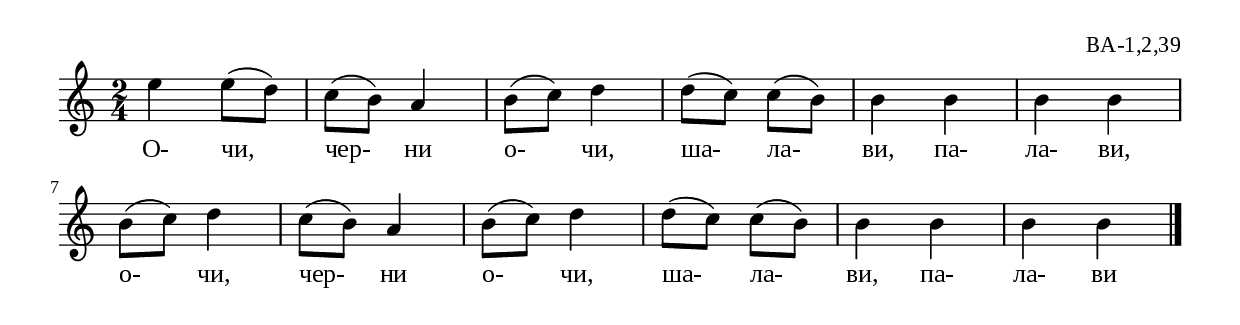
%{
BA_1_2_39
%}

\include "td-preamble.ly"

\score {
\relative c'' {
%% \tempo 4 = 152
  \time 2/4
e4 e8( d) | c8( b) a4 | b8( c) d4 | d8( c) c8( b) | b4 b | b b | \break
b8( c) d4 | c8( b) a4 | b8( c) d4 | d8( c) c8( b) | b4 b | b4 b  
 \bar "|." 
}
\addlyrics { О- чи, чер- ни о- чи, ша- ла- ви, па- ла- ви, 
о- чи, чер- ни о- чи, ша- ла- ви, па- ла- ви }
%
\layout {
  indent = #0
  line-width = 190\mm
  ragged-right=##f
}
%
\midi { 
	\context {
		\Score
		tempoWholesPerMinute = #(ly:make-moment 152 4)
		}
	}
}
%
\header{
  opus = "ВА-1,2,39"
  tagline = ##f
}


